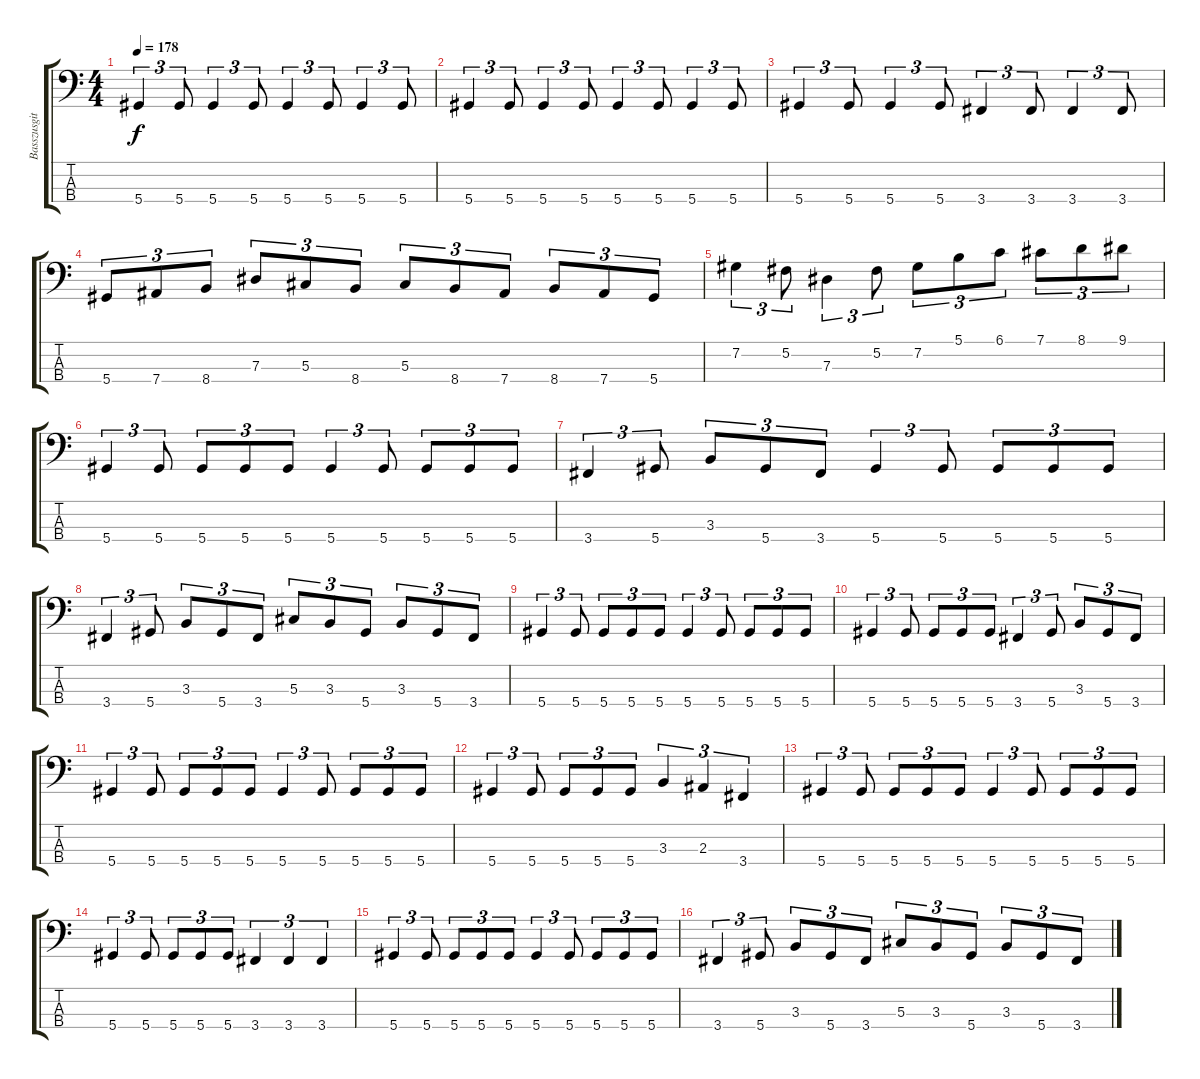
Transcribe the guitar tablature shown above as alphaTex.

\track ("Basszusgitár (Yngwie Malmsteen)" "Basszusgit") {instrument electricbassfinger}
\staff {score tabs}
\tuning (Gb2 Db2 Ab1 Eb1) {hide}
\ts (4 4)
\tempo 178
\clef f4
\ks c
5.4.4{tu (3 2) dy f} 5.4.8{tu (3 2)} 5.4.4{tu (3 2)} 5.4.8{tu (3 2)} 5.4.4{tu (3 2)} 5.4.8{tu (3 2)} 5.4.4{tu (3 2)} 5.4.8{tu (3 2)} |
5.4.4{tu (3 2)} 5.4.8{tu (3 2)} 5.4.4{tu (3 2)} 5.4.8{tu (3 2)} 5.4.4{tu (3 2)} 5.4.8{tu (3 2)} 5.4.4{tu (3 2)} 5.4.8{tu (3 2)} |
5.4.4{tu (3 2)} 5.4.8{tu (3 2)} 5.4.4{tu (3 2)} 5.4.8{tu (3 2)} 3.4.4{tu (3 2)} 3.4.8{tu (3 2)} 3.4.4{tu (3 2)} 3.4.8{tu (3 2)} |
5.4.8{tu (3 2)} 7.4.8{tu (3 2)} 8.4.8{tu (3 2)} 7.3.8{tu (3 2)} 5.3.8{tu (3 2)} 8.4.8{tu (3 2)} 5.3.8{tu (3 2)} 8.4.8{tu (3 2)} 7.4.8{tu (3 2)} 8.4.8{tu (3 2)} 7.4.8{tu (3 2)} 5.4.8{tu (3 2)} |
7.2.4{tu (3 2)} 5.2.8{tu (3 2)} 7.3.4{tu (3 2)} 5.2.8{tu (3 2)} 7.2.8{tu (3 2)} 5.1.8{tu (3 2)} 6.1.8{tu (3 2)} 7.1.8{tu (3 2)} 8.1.8{tu (3 2)} 9.1.8{tu (3 2)} |
5.4.4{tu (3 2)} 5.4.8{tu (3 2)} 5.4.8{tu (3 2)} 5.4.8{tu (3 2)} 5.4.8{tu (3 2)} 5.4.4{tu (3 2)} 5.4.8{tu (3 2)} 5.4.8{tu (3 2)} 5.4.8{tu (3 2)} 5.4.8{tu (3 2)} |
3.4.4{tu (3 2)} 5.4.8{tu (3 2)} 3.3.8{tu (3 2)} 5.4.8{tu (3 2)} 3.4.8{tu (3 2)} 5.4.4{tu (3 2)} 5.4.8{tu (3 2)} 5.4.8{tu (3 2)} 5.4.8{tu (3 2)} 5.4.8{tu (3 2)} |
3.4.4{tu (3 2)} 5.4.8{tu (3 2)} 3.3.8{tu (3 2)} 5.4.8{tu (3 2)} 3.4.8{tu (3 2)} 5.3.8{tu (3 2)} 3.3.8{tu (3 2)} 5.4.8{tu (3 2)} 3.3.8{tu (3 2)} 5.4.8{tu (3 2)} 3.4.8{tu (3 2)} |
5.4.4{tu (3 2)} 5.4.8{tu (3 2)} 5.4.8{tu (3 2)} 5.4.8{tu (3 2)} 5.4.8{tu (3 2)} 5.4.4{tu (3 2)} 5.4.8{tu (3 2)} 5.4.8{tu (3 2)} 5.4.8{tu (3 2)} 5.4.8{tu (3 2)} |
5.4.4{tu (3 2)} 5.4.8{tu (3 2)} 5.4.8{tu (3 2)} 5.4.8{tu (3 2)} 5.4.8{tu (3 2)} 3.4.4{tu (3 2)} 5.4.8{tu (3 2)} 3.3.8{tu (3 2)} 5.4.8{tu (3 2)} 3.4.8{tu (3 2)} |
5.4.4{tu (3 2)} 5.4.8{tu (3 2)} 5.4.8{tu (3 2)} 5.4.8{tu (3 2)} 5.4.8{tu (3 2)} 5.4.4{tu (3 2)} 5.4.8{tu (3 2)} 5.4.8{tu (3 2)} 5.4.8{tu (3 2)} 5.4.8{tu (3 2)} |
5.4.4{tu (3 2)} 5.4.8{tu (3 2)} 5.4.8{tu (3 2)} 5.4.8{tu (3 2)} 5.4.8{tu (3 2)} 3.3.4{tu (3 2)} 2.3.4{tu (3 2)} 3.4.4{tu (3 2)} |
5.4.4{tu (3 2)} 5.4.8{tu (3 2)} 5.4.8{tu (3 2)} 5.4.8{tu (3 2)} 5.4.8{tu (3 2)} 5.4.4{tu (3 2)} 5.4.8{tu (3 2)} 5.4.8{tu (3 2)} 5.4.8{tu (3 2)} 5.4.8{tu (3 2)} |
5.4.4{tu (3 2)} 5.4.8{tu (3 2)} 5.4.8{tu (3 2)} 5.4.8{tu (3 2)} 5.4.8{tu (3 2)} 3.4.4{tu (3 2)} 3.4.4{tu (3 2)} 3.4.4{tu (3 2)} |
5.4.4{tu (3 2)} 5.4.8{tu (3 2)} 5.4.8{tu (3 2)} 5.4.8{tu (3 2)} 5.4.8{tu (3 2)} 5.4.4{tu (3 2)} 5.4.8{tu (3 2)} 5.4.8{tu (3 2)} 5.4.8{tu (3 2)} 5.4.8{tu (3 2)} |
3.4.4{tu (3 2)} 5.4.8{tu (3 2)} 3.3.8{tu (3 2)} 5.4.8{tu (3 2)} 3.4.8{tu (3 2)} 5.3.8{tu (3 2)} 3.3.8{tu (3 2)} 5.4.8{tu (3 2)} 3.3.8{tu (3 2)} 5.4.8{tu (3 2)} 3.4.8{tu (3 2)}
